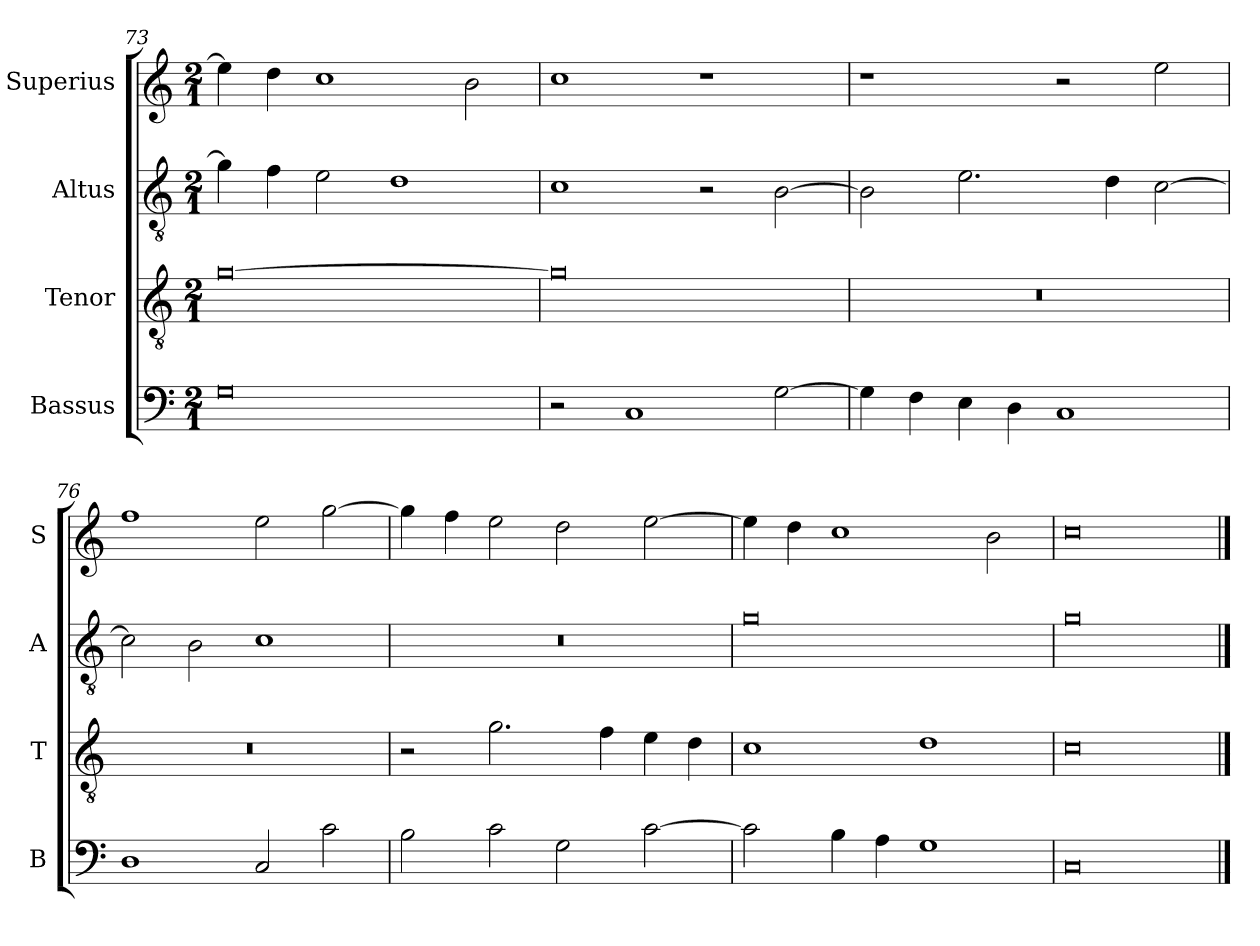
**kern	**kern	**kern	**kern
*part4	*part3	*part2	*part1
*staff4	*staff3	*staff2	*staff1
*I"Bassus	*I"Tenor	*I"Altus	*I"Superius
*I'B	*I'T	*I'A	*I'S
*clefF4	*clefGv2	*clefGv2	*clefG2
*k[]	*k[]	*k[]	*k[]
*M2/1	*M2/1	*M2/1	*M2/1
=73	=73	=73	=73
0G	[0g	4g]	4ee]
.	.	4f	4dd
.	.	2e	1cc
.	.	1d	.
.	.	.	2b
=74	=74	=74	=74
2r	0g]	1c	1cc
1C	.	.	.
.	.	2r	1r
[2G	.	[2B	.
=75	=75	=75	=75
4G]	0r	2B]	1r
4F	.	.	.
4E	.	2.e	.
4D	.	.	.
1C	.	.	2r
.	.	4d	.
.	.	[2c	2ee
=76	=76	=76	=76
1D	0r	2c]	1ff
.	.	2B	.
2C	.	1c	2ee
2c	.	.	[2gg
=77	=77	=77	=77
2B	2r	0r	4gg]
.	.	.	4ff
2c	2.g	.	2ee
2G	.	.	2dd
.	4f	.	.
[2c	4e	.	[2ee
.	4d	.	.
=78	=78	=78	=78
2c]	1c	0g	4ee]
.	.	.	4dd
4B	.	.	1cc
4A	.	.	.
1G	1d	.	.
.	.	.	2b
=79	=79	=79	=79
0C	0c	0g	0cc
==	==	==	==
*-	*-	*-	*-
